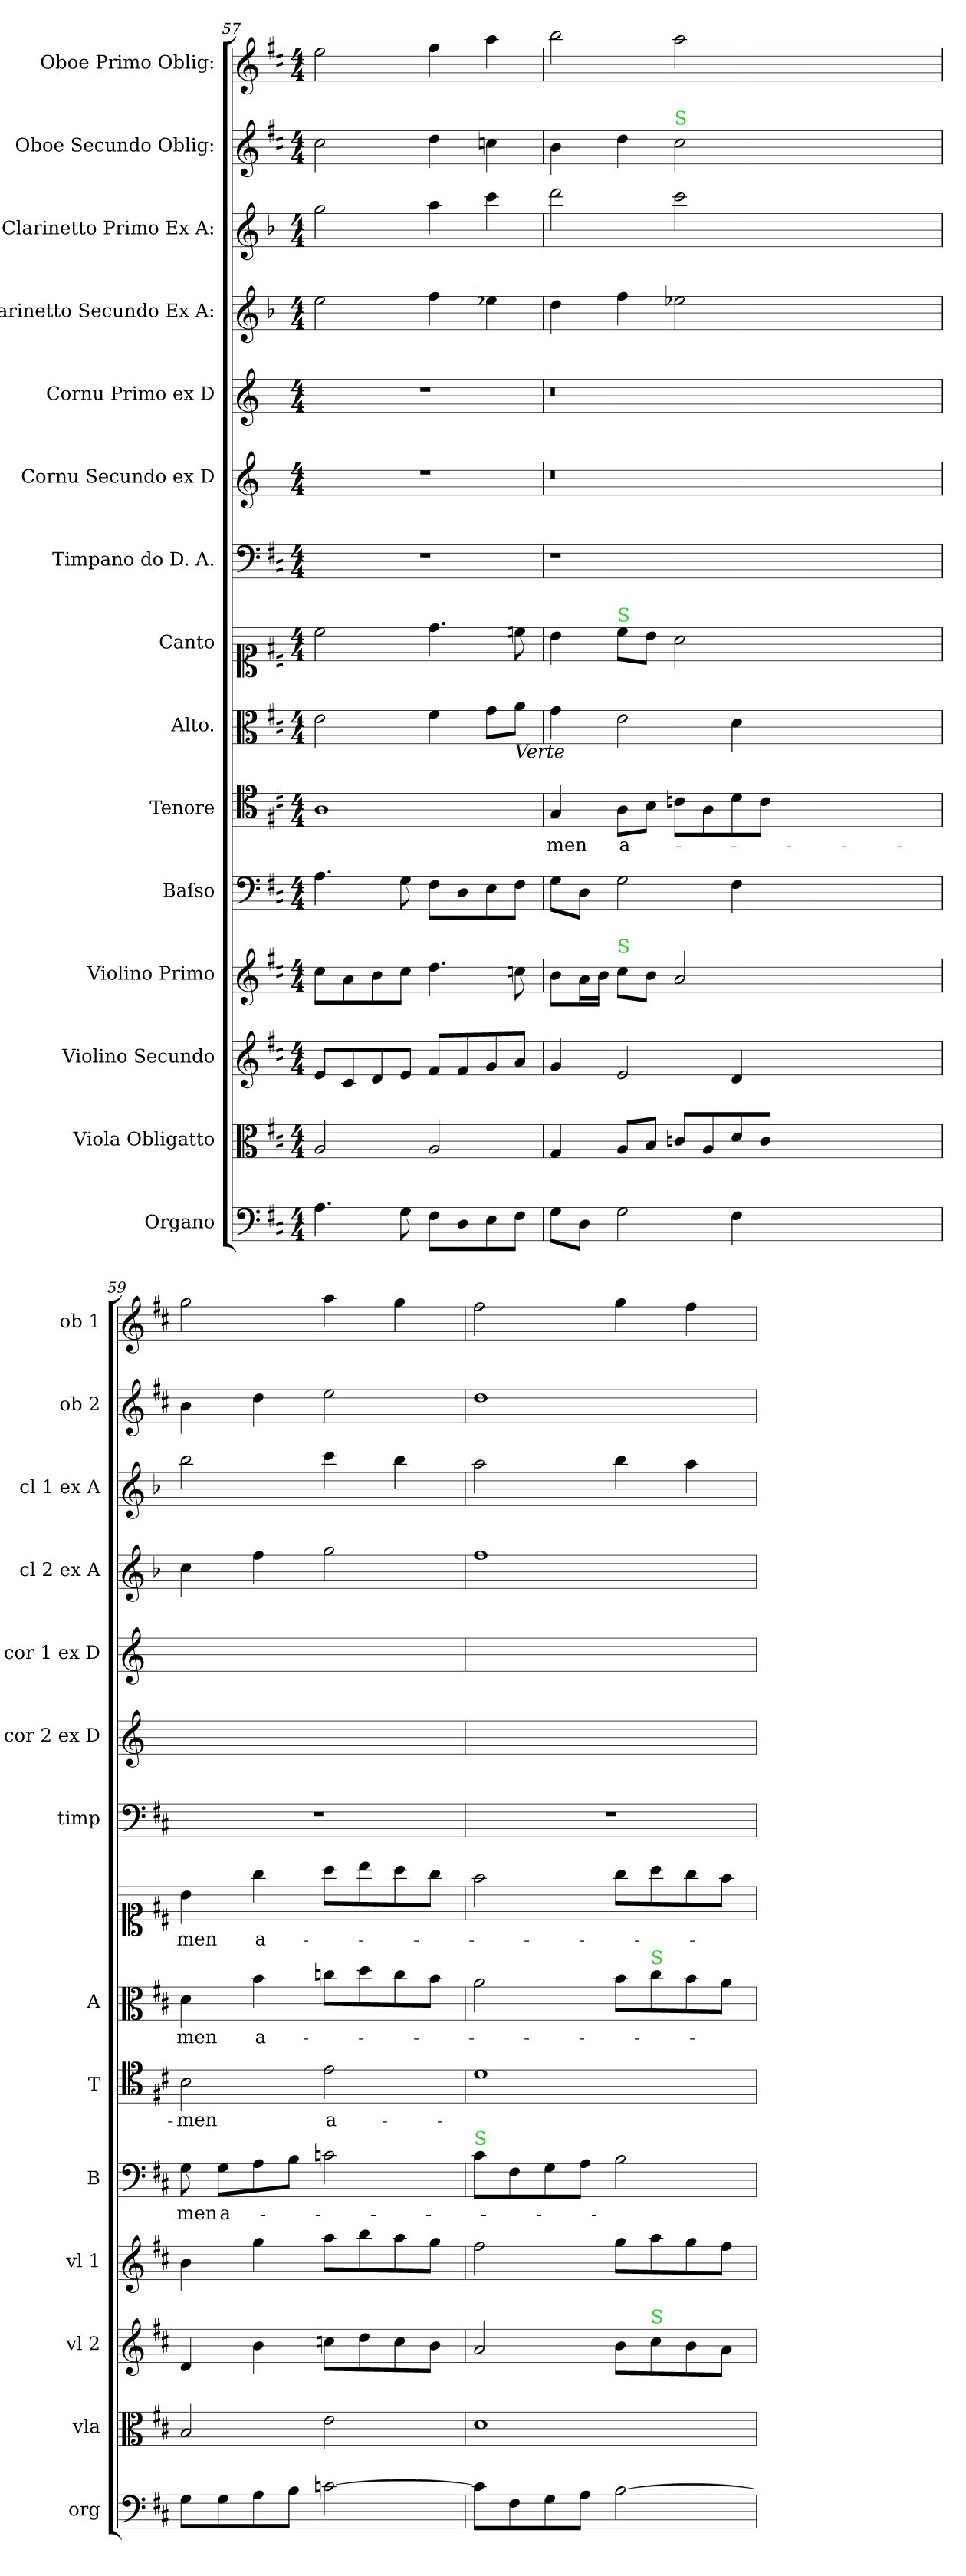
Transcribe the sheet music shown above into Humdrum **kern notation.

**kern	**kern	**kern	**kern	**kern	**text	**kern	**text	**kern	**text	**kern	**text	**kern	**kern	**kern	**kern	**kern	**kern	**kern
*part15	*part14	*part13	*part12	*part11	*part11	*part10	*part10	*part9	*part9	*part8	*part8	*part7	*part6	*part5	*part4	*part3	*part2	*part1
*staff15	*staff14	*staff13	*staff12	*staff11	*staff11	*staff10	*staff10	*staff9	*staff9	*staff8	*staff8	*staff7	*staff6	*staff5	*staff4	*staff3	*staff2	*staff1
*I"Organo	*I"Viola Obligatto	*I"Violino Secundo	*I"Violino Primo	*I"Baſso	*	*I"Tenore	*	*I"Alto.	*	*I"Canto	*	*I"Timpano do D. A.	*I"Cornu Secundo ex D	*I"Cornu Primo ex D	*I"Clarinetto Secundo Ex A:	*I"Clarinetto Primo Ex A:	*I"Oboe Secundo Oblig:	*I"Oboe Primo Oblig:
*I'org	*I'vla	*I'vl 2	*I'vl 1	*I'B	*	*I'T	*	*I'A	*	*	*	*I'timp	*I'cor 2 ex D	*I'cor 1 ex D	*I'cl 2 ex A	*I'cl 1 ex A	*I'ob 2	*I'ob 1
*clefF4	*clefC3	*clefG2	*clefG2	*clefF4	*	*clefC4	*	*clefC3	*	*clefC1	*	*clefF4	*clefG2	*clefG2	*clefG2	*clefG2	*clefG2	*clefG2
*	*	*	*	*	*	*	*	*	*	*	*	*	*ITrd6c10	*ITrd6c10	*ITrd2c3	*ITrd2c3	*	*
*k[f#c#]	*k[f#c#]	*k[f#c#]	*k[f#c#]	*k[f#c#]	*	*k[f#c#]	*	*k[f#c#]	*	*k[f#c#]	*	*k[f#c#]	*k[f#c#]	*k[f#c#]	*k[f#c#]	*k[f#c#]	*k[f#c#]	*k[f#c#]
*D:	*D:	*D:	*D:	*D:	*	*D:	*	*D:	*	*D:	*	*D:	*D:	*D:	*D:	*D:	*D:	*D:
*M4/4	*M4/4	*M4/4	*M4/4	*M4/4	*	*M4/4	*	*M4/4	*	*M4/4	*	*M4/4	*M4/4	*M4/4	*M4/4	*M4/4	*M4/4	*M4/4
=57	=57	=57	=57	=57	=57	=57	=57	=57	=57	=57	=57	=57	=57	=57	=57	=57	=57	=57
4.A\	2A/	8e/L	8cc#\L	4.A\	.	1A	.	2e\	.	2cc#\	.	1r	1r	1r	2cc#\	2ee\	2cc#\	2ee\
.	.	8c#/	8a\	.	.	.	.	.	.	.	.	.	.	.	.	.	.	.
.	.	8d/	8b\	.	.	.	.	.	.	.	.	.	.	.	.	.	.	.
8G\	.	8e/J	8cc#\J	8G\	.	.	.	.	.	.	.	.	.	.	.	.	.	.
8F#\L	2A/	8f#/L	4.dd\	8F#\L	.	.	.	4f#\	.	4.dd\	.	.	.	.	4dd\	4ff#\	4dd\	4ff#\
8D\	.	8f#/	.	8D\	.	.	.	.	.	.	.	.	.	.	.	.	.	.
8E\	.	8g/	.	8E\	.	.	.	8g\L	.	.	.	.	.	.	4ccn\	4aa\	4ccn\	4aa\
!	!	!	!	!	!	!	!	!LO:TX:b:i:t=Verte	!	!	!	!	!	!	!	!	!	!
8F#\J	.	8a/J	8ccn\	8F#\J	.	.	.	8a\J	.	8ccn\	.	.	.	.	.	.	.	.
=58	=58	=58	=58	=58	=58	=58	=58	=58	=58	=58	=58	=58	=58	=58	=58	=58	=58	=58
8G\L	4G/	4g/	8b\L	8G\L	.	4G/	-men	4g\	.	4b\	.	1r	0.r	0.r	4b\	2bb\	4b\	2bb\
8D\J	.	.	16a\L	8D\J	.	.	.	.	.	.	.	.	.	.	.	.	.	.
.	.	.	16b\JJ	.	.	.	.	.	.	.	.	.	.	.	.	.	.	.
!	!	!	!	!	!	!	!	!	!	!LO:TX:a:color=limegreen:t=S	!	!	!	!	!	!	!	!
!	!	!	!LO:TX:a:color=limegreen:t=S	!	!	!	!	!	!	!	!	!	!	!	!	!	!	!
2G\	8A/L	2e/	8cc#\L	2G\	.	8A\L	a-	2e\	.	8cc#\L	.	.	.	.	4dd\	.	4dd\	.
.	8B/J	.	8b\J	.	.	8B\J	.	.	.	8b\J	.	.	.	.	.	.	.	.
!	!	!	!	!	!	!	!	!	!	!	!	!	!	!	!	!	!LO:TX:a:color=limegreen:t=S	!
.	8cn/L	.	2a/	.	.	8cn\L	.	.	.	2a\	.	.	.	.	2ccn\	2aa\	2cc#\	2aa\
.	8A/	.	.	.	.	8A\	.	.	.	.	.	.	.	.	.	.	.	.
4F#\	8d/	4d/	.	4F#\	.	8d\	.	4d\	.	.	.	.	.	.	.	.	.	.
.	8c/J	.	.	.	.	8c\J	.	.	.	.	.	.	.	.	.	.	.	.
0ryy	0ryy	0ryy	0ryy	0ryy	.	0ryy	.	0ryy	.	0ryy	.	0ryy	.	.	0ryy	0ryy	0ryy	0ryy
=59	=59	=59	=59	=59	=59	=59	=59	=59	=59	=59	=59	=59	=59	=59	=59	=59	=59	=59
8G\L	2B/	4d/	4b\	8G\	-men	2B\	-men	4d\	-men	4b\	-men	1r	1ryy	1ryy	4a\	2gg\	4b\	2gg\
8G\	.	.	.	8G\L	a-	.	.	.	.	.	.	.	.	.	.	.	.	.
8A\	.	4b\	4gg\	8A\	.	.	.	4b\	a-	4gg\	a-	.	.	.	4dd\	.	4dd\	.
8B\J	.	.	.	8B\J	.	.	.	.	.	.	.	.	.	.	.	.	.	.
[2cn\	2e\	8ccn\L	8aa\L	2cn\	.	2e\	a-	8ccn\L	.	8aa\L	.	.	.	.	2ee\	4aa\	2ee\	4aa\
.	.	8dd\	8bb\	.	.	.	.	8dd\	.	8bb\	.	.	.	.	.	.	.	.
.	.	8cc\	8aa\	.	.	.	.	8cc\	.	8aa\	.	.	.	.	.	4gg\	.	4gg\
.	.	8b\J	8gg\J	.	.	.	.	8b\J	.	8gg\J	.	.	.	.	.	.	.	.
=60	=60	=60	=60	=60	=60	=60	=60	=60	=60	=60	=60	=60	=60	=60	=60	=60	=60	=60
!	!	!	!	!LO:TX:a:color=limegreen:t=S	!	!	!	!	!	!	!	!	!	!	!	!	!	!
8c\L]	1d	2a/	2ff#\	8c#\L	.	1d	.	2a\	.	2ff#\	.	1r	1ryy	1ryy	1dd	2ff#\	1dd	2ff#\
8F#\	.	.	.	8F#\	.	.	.	.	.	.	.	.	.	.	.	.	.	.
8G\	.	.	.	8G\	.	.	.	.	.	.	.	.	.	.	.	.	.	.
8A\J	.	.	.	8A\J	.	.	.	.	.	.	.	.	.	.	.	.	.	.
[2B\	.	8b\L	8gg\L	2B\	.	.	.	8b\L	.	8gg\L	.	.	.	.	.	4gg\	.	4gg\
!	!	!	!	!	!	!	!	!LO:TX:a:color=limegreen:t=S	!	!	!	!	!	!	!	!	!	!
!	!	!LO:TX:a:color=limegreen:t=S	!	!	!	!	!	!	!	!	!	!	!	!	!	!	!	!
.	.	8cc#\	8aa\	.	.	.	.	8cc#\	.	8aa\	.	.	.	.	.	.	.	.
.	.	8b\	8gg\	.	.	.	.	8b\	.	8gg\	.	.	.	.	.	4ff#\	.	4ff#\
.	.	8a\J	8ff#\J	.	.	.	.	8a\J	.	8ff#\J	.	.	.	.	.	.	.	.
=	=	=	=	=	=	=	=	=	=	=	=	=	=	=	=	=	=	=
*-	*-	*-	*-	*-	*-	*-	*-	*-	*-	*-	*-	*-	*-	*-	*-	*-	*-	*-
